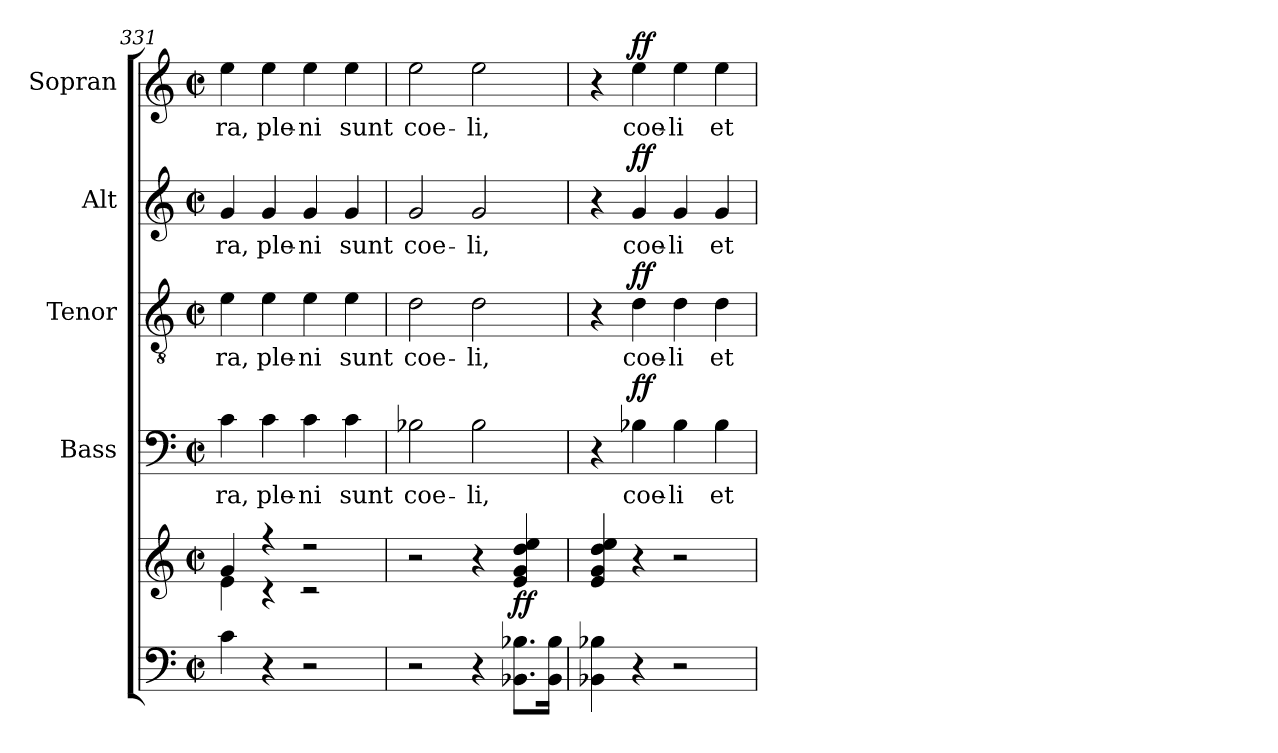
**kern	**kern	**dynam	**kern	**text	**dynam	**kern	**text	**dynam	**kern	**text	**dynam	**kern	**text	**dynam
*part5	*part5	*part5	*part4	*part4	*part4	*part3	*part3	*part3	*part2	*part2	*part2	*part1	*part1	*part1
*staff6	*staff5	*staff5/6	*staff4	*staff4	*staff4	*staff3	*staff3	*staff3	*staff2	*staff2	*staff2	*staff1	*staff1	*staff1
*	*	*	*I"Bass	*	*	*I"Tenor	*	*	*I"Alt	*	*	*I"Sopran	*	*
*	*	*	*I'B.	*	*	*I'T.	*	*	*I'A.	*	*	*I'S.	*	*
*clefF4	*clefG2	*	*clefF4	*	*	*clefGv2	*	*	*clefG2	*	*	*clefG2	*	*
*k[]	*k[]	*	*k[]	*	*	*k[]	*	*	*k[]	*	*	*k[]	*	*
*C:	*C:	*	*C:	*	*	*C:	*	*	*C:	*	*	*C:	*	*
*M2/2	*M2/2	*	*M2/2	*	*	*M2/2	*	*	*M2/2	*	*	*M2/2	*	*
*met(c|)	*met(c|)	*	*met(c|)	*	*	*met(c|)	*	*	*met(c|)	*	*	*met(c|)	*	*
=331	=331	=331	=331	=331	=331	=331	=331	=331	=331	=331	=331	=331	=331	=331
*	*^	*	*	*	*	*	*	*	*	*	*	*	*	*
!	!	!	!	!	!LO:LY:b	!	!	!LO:LY:b	!	!	!LO:LY:b	!	!	!LO:LY:b	!
4c\	4g/	4e\	.	4c\	-ra,	.	4e\	-ra,	.	4g/	-ra,	.	4ee\	-ra,	.
!	!	!	!	!	!LO:LY:b	!	!	!LO:LY:b	!	!	!LO:LY:b	!	!	!LO:LY:b	!
4r	4r	4r	.	4c\	ple-	.	4e\	ple-	.	4g/	ple-	.	4ee\	ple-	.
!	!	!	!	!	!LO:LY:b	!	!	!LO:LY:b	!	!	!LO:LY:b	!	!	!LO:LY:b	!
2r	2r	2r	.	4c\	-ni	.	4e\	-ni	.	4g/	-ni	.	4ee\	-ni	.
!	!	!	!	!	!LO:LY:b	!	!	!LO:LY:b	!	!	!LO:LY:b	!	!	!LO:LY:b	!
.	.	.	.	4c\	sunt	.	4e\	sunt	.	4g/	sunt	.	4ee\	sunt	.
*	*v	*v	*	*	*	*	*	*	*	*	*	*	*	*	*
=332	=332	=332	=332	=332	=332	=332	=332	=332	=332	=332	=332	=332	=332	=332
!	!	!	!	!LO:LY:b	!	!	!LO:LY:b	!	!	!LO:LY:b	!	!	!LO:LY:b	!
2r	2r	.	2B-X\	coe-	.	2d\	coe-	.	2g/	coe-	.	2ee\	coe-	.
!	!	!	!	!LO:LY:b	!	!	!LO:LY:b	!	!	!LO:LY:b	!	!	!LO:LY:b	!
4r	4r	.	2B-\	-li,	.	2d\	-li,	.	2g/	-li,	.	2ee\	-li,	.
!	!	!LO:DY:b	!	!	!	!	!	!	!	!	!	!	!	!
8.BB-X\ 8.B-X\L	4e/ 4g/ 4dd/ 4ee/	ff	.	.	.	.	.	.	.	.	.	.	.	.
16BB-\ 16B-\Jk	.	.	.	.	.	.	.	.	.	.	.	.	.	.
=333	=333	=333	=333	=333	=333	=333	=333	=333	=333	=333	=333	=333	=333	=333
4BB-X\ 4B-X\	4e/ 4g/ 4dd/ 4ee/	.	4r	.	.	4r	.	.	4r	.	.	4r	.	.
!	!	!	!	!LO:LY:b	!LO:DY:a	!	!LO:LY:b	!LO:DY:a	!	!LO:LY:b	!LO:DY:a	!	!LO:LY:b	!LO:DY:a
4r	4r	.	4B-X\	coe-	ff	4d\	coe-	ff	4g/	coe-	ff	4ee\	coe-	ff
!	!	!	!	!LO:LY:b	!	!	!LO:LY:b	!	!	!LO:LY:b	!	!	!LO:LY:b	!
2r	2r	.	4B-\	-li	.	4d\	-li	.	4g/	-li	.	4ee\	-li	.
!	!	!	!	!LO:LY:b	!	!	!LO:LY:b	!	!	!LO:LY:b	!	!	!LO:LY:b	!
.	.	.	4B-\	et	.	4d\	et	.	4g/	et	.	4ee\	et	.
=	=	=	=	=	=	=	=	=	=	=	=	=	=	=
*-	*-	*-	*-	*-	*-	*-	*-	*-	*-	*-	*-	*-	*-	*-
